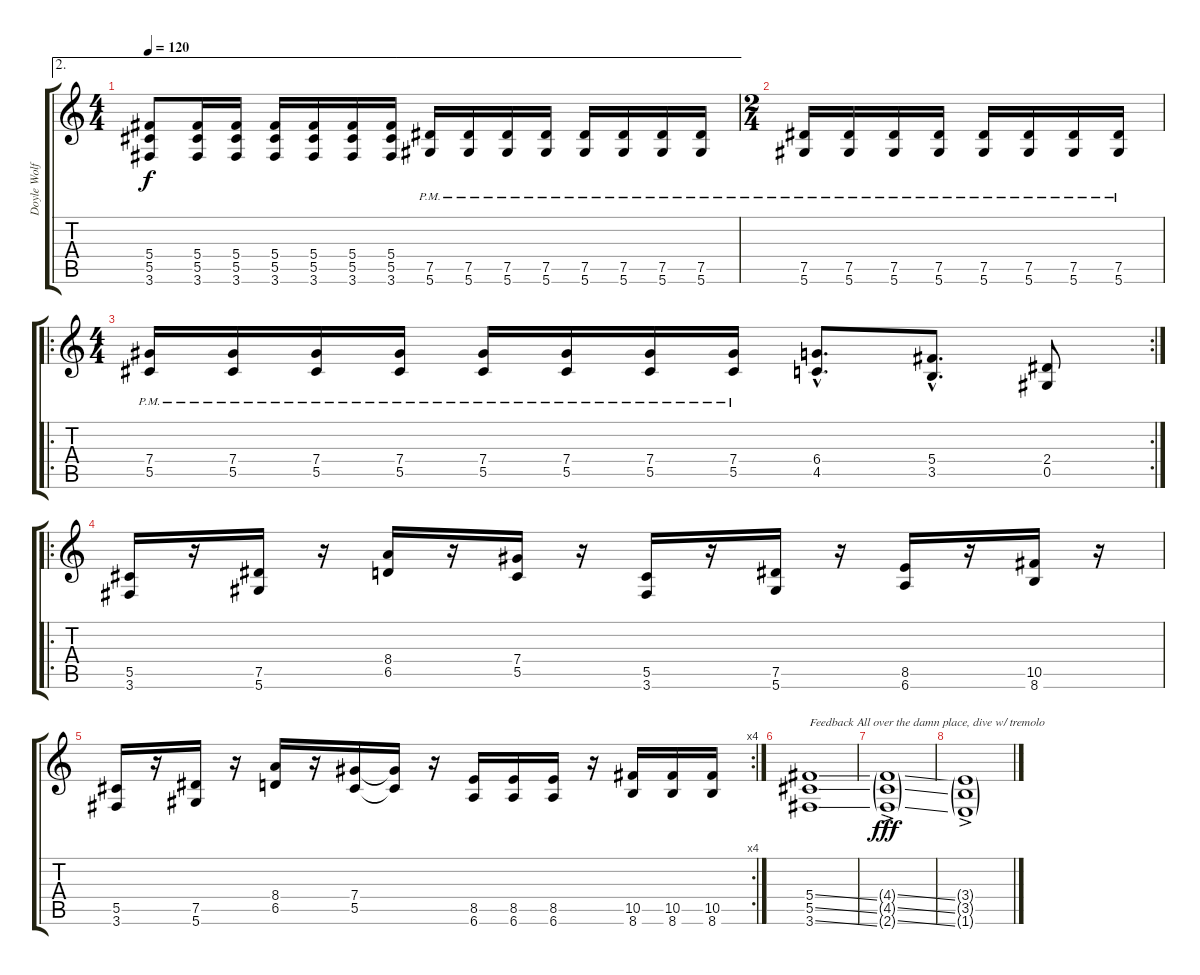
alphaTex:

\track ("Doyle Wolfgang Von Frankenstein" "Doyle Wolf") {instrument overdrivenguitar}
\staff {score tabs}
\tuning (Eb4 Bb3 Gb3 Db3 Ab2 Eb2) {hide}
\ae 2
\ts (4 4)
\tempo 120
\clef g2
\ks c
(5.4 5.5 3.6).8{dy f} (5.4 5.5 3.6).16 (5.4 5.5 3.6).16 (5.4 5.5 3.6).16 (5.4 5.5 3.6).16 (5.4 5.5 3.6).16 (5.4 5.5 3.6).16 (7.5{pm} 5.6{pm}).16 (7.5{pm} 5.6{pm}).16 (7.5{pm} 5.6{pm}).16 (7.5{pm} 5.6{pm}).16 (7.5{pm} 5.6{pm}).16 (7.5{pm} 5.6{pm}).16 (7.5{pm} 5.6{pm}).16 (7.5{pm} 5.6{pm}).16 |
\ts (2 4)
(7.5{pm} 5.6{pm}).16 (7.5{pm} 5.6{pm}).16 (7.5{pm} 5.6{pm}).16 (7.5{pm} 5.6{pm}).16 (7.5{pm} 5.6{pm}).16 (7.5{pm} 5.6{pm}).16 (7.5{pm} 5.6{pm}).16 (7.5{pm} 5.6{pm}).16 |
\ro
\rc 2
\ts (4 4)
(7.4{pm} 5.5{pm}).16 (7.4{pm} 5.5{pm}).16 (7.4{pm} 5.5{pm}).16 (7.4{pm} 5.5{pm}).16 (7.4{pm} 5.5{pm}).16 (7.4{pm} 5.5{pm}).16 (7.4{pm} 5.5{pm}).16 (7.4{pm} 5.5{pm}).16 (6.4{hac} 4.5{hac}).8{d} (5.4{hac} 3.5{hac}).8{d} (2.4 0.5).8 |
\ro
(5.5 3.6).16 r.16 (7.5 5.6).16 r.16 (8.4 6.5).16 r.16 (7.4 5.5).16 r.16 (5.5 3.6).16 r.16 (7.5 5.6).16 r.16 (8.5 6.6).16 r.16 (10.5 8.6).16 r.16 |
\rc 4
(5.5 3.6).16 r.16 (7.5 5.6).16 r.16 (8.4 6.5).16 r.16 (7.4 5.5).16 (7.4{t} 5.5{t}).16 r.16 (8.5 6.6).16 (8.5 6.6).16 (8.5 6.6).16 r.16 (10.5 8.6).16 (10.5 8.6).16 (10.5 8.6).16 |
(5.4{ss} 5.5{ss} 3.6{ss}).1{txt "Feedback All over the damn place, dive w/ tremolo"} |
(4.4{ss g ac} 4.5{ss g ac} 2.6{ss g ac}).1{dy fff} |
(3.4{g ac} 3.5{g ac} 1.6{g ac}).1
